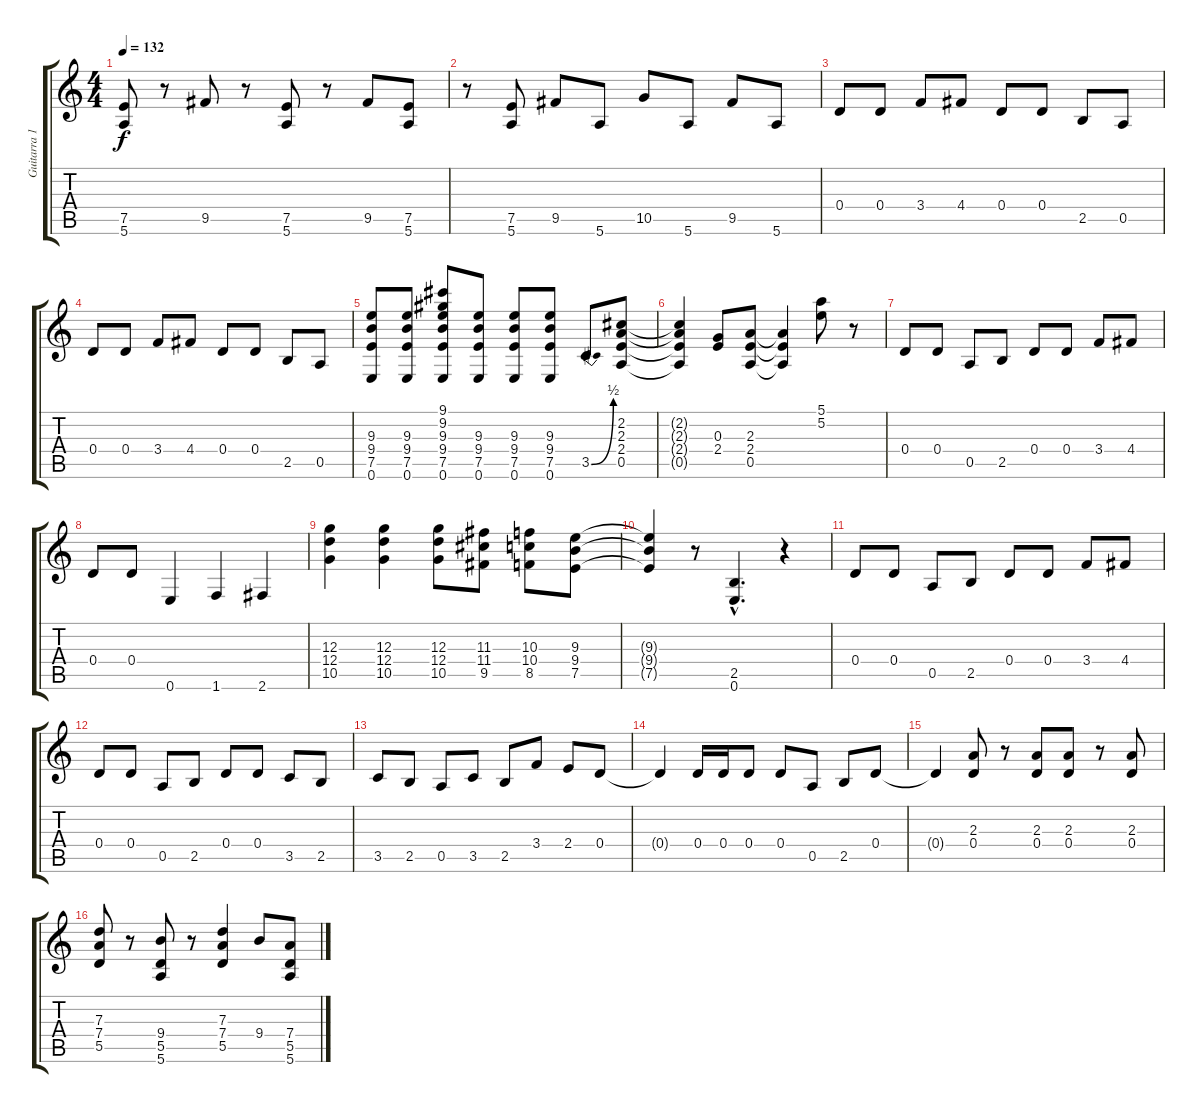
\track ("Guitarra 1" "Guitarra 1") {instrument overdrivenguitar}
\staff {score tabs}
\tuning (E4 B3 G3 D3 A2 E2) {hide}
\ts (4 4)
\tempo 132
\clef g2
\ks c
(7.5 5.6).8{dy f} r.8 9.5.8 r.8 (7.5 5.6).8 r.8 9.5.8 (7.5 5.6).8 |
r.8 (7.5 5.6).8 9.5.8 5.6.8 10.5.8 5.6.8 9.5.8 5.6.8 |
0.4.8 0.4.8 3.4.8 4.4.8 0.4.8 0.4.8 2.5.8 0.5.8 |
0.4.8 0.4.8 3.4.8 4.4.8 0.4.8 0.4.8 2.5.8 0.5.8 |
(9.3 9.4 7.5 0.6).8 (9.3 9.4 7.5 0.6).8 (9.1 9.2 9.3 9.4 7.5 0.6).8 (9.3 9.4 7.5 0.6).8 (9.3 9.4 7.5 0.6).8 (9.3 9.4 7.5 0.6).8 3.5{be (bend 0 0 60 2)}.8 (2.2 2.3 2.4 0.5).8 |
(2.2{t} 2.3{t} 2.4{t} 0.5{t}).4 (0.3 2.4).8 (2.3 2.4 0.5).8 (2.3{t} 2.4{t} 0.5{t}).4 (5.1 5.2).8 r.8 |
0.4.8 0.4.8 0.5.8 2.5.8 0.4.8 0.4.8 3.4.8 4.4.8 |
0.4.8 0.4.8 0.6.4 1.6.4 2.6.4 |
(12.3 12.4 10.5).4 (12.3 12.4 10.5).4 (12.3 12.4 10.5).8 (11.3 11.4 9.5).8 (10.3 10.4 8.5).8 (9.3 9.4 7.5).8 |
(9.3{t} 9.4{t} 7.5{t}).4 r.8 (2.5{hac} 0.6{hac}).4{d} r.4 |
0.4.8 0.4.8 0.5.8 2.5.8 0.4.8 0.4.8 3.4.8 4.4.8 |
0.4.8 0.4.8 0.5.8 2.5.8 0.4.8 0.4.8 3.5.8 2.5.8 |
3.5.8 2.5.8 0.5.8 3.5.8 2.5.8 3.4.8 2.4.8 0.4.8 |
0.4{t}.4 0.4.16 0.4.16 0.4.8 0.4.8 0.5.8 2.5.8 0.4.8 |
0.4{t}.4 (2.3 0.4).8 r.8 (2.3 0.4).8 (2.3 0.4).8 r.8 (2.3 0.4).8 |
(7.3 7.4 5.5).8 r.8 (9.4 5.5 5.6).8 r.8 (7.3 7.4 5.5).4 9.4.8 (7.4 5.5 5.6).8
